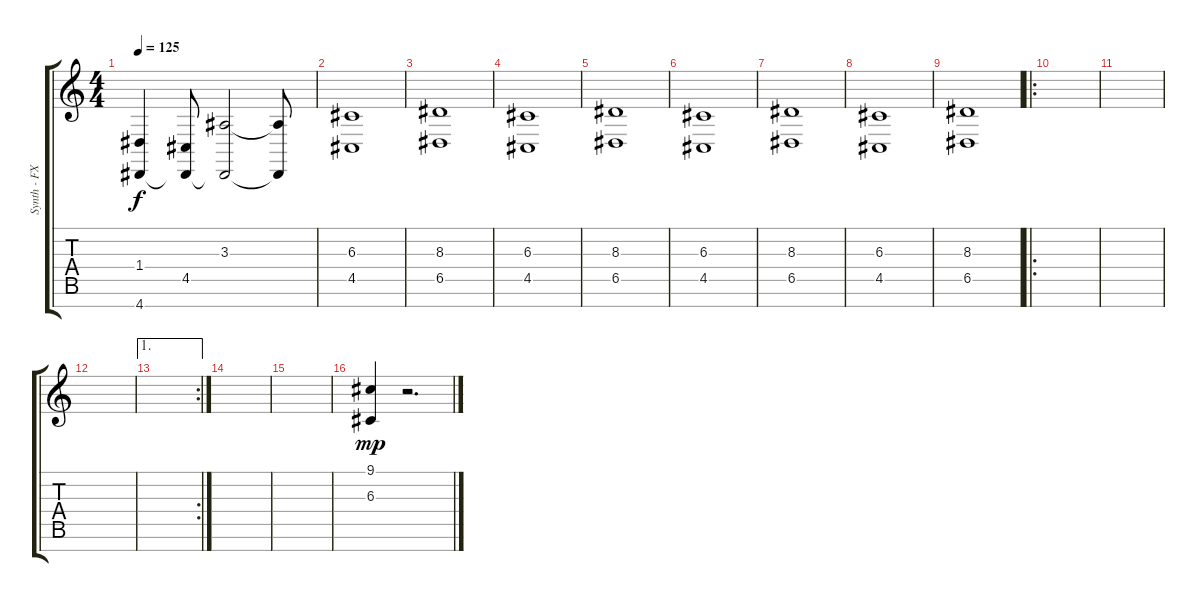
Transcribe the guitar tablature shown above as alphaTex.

\track ("Synth - FX 2" "Synth - FX") {instrument fx7echoes}
\staff {score tabs}
\tuning (E4 B3 G3 D3 A2 E2 B1) {hide}
\ts (4 4)
\tempo 125
\clef g2
\ks c
(1.4{t} 4.7{t}).4{dy f} (4.5 4.7{t}).8 (3.3 4.7{t}).2 (3.3{t} 4.7{t}).8 |
(6.3 4.5).1{volume 11} |
(8.3 6.5).1 |
(6.3 4.5).1{volume 11} |
(8.3 6.5).1 |
(6.3 4.5).1{volume 11} |
(8.3 6.5).1 |
(6.3 4.5).1{volume 11} |
(8.3 6.5).1 |
\ro
|
|
|
\ae 1
\rc 2
|
|
|
(9.1 6.3).4{dy mp} r.2{d}
